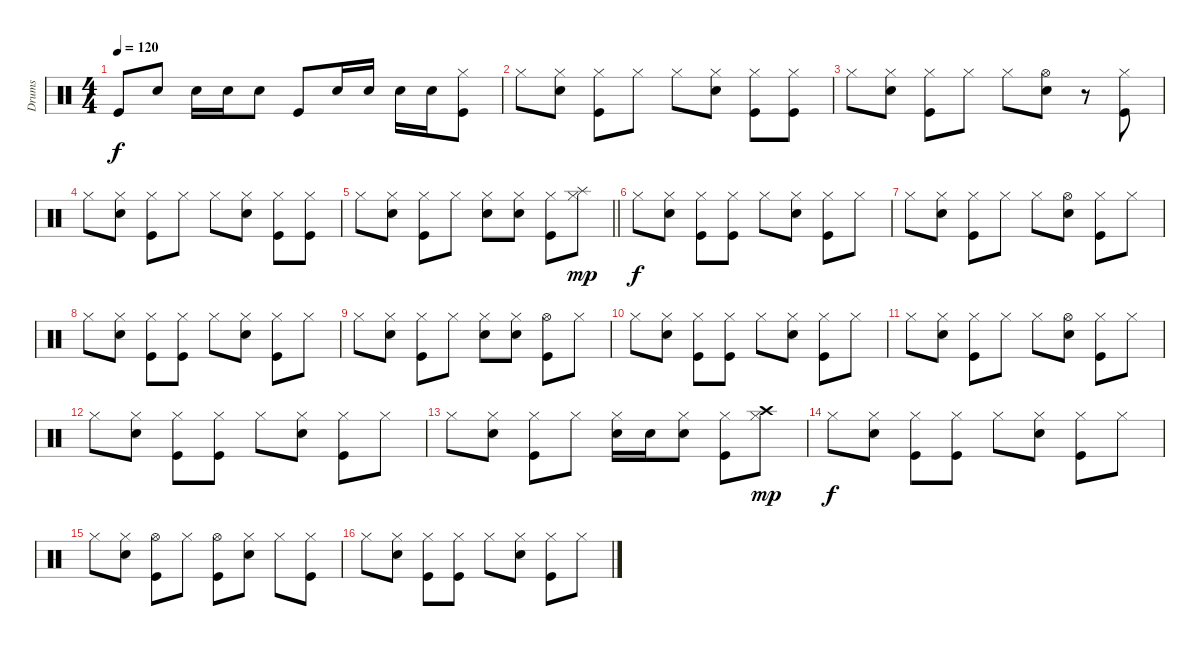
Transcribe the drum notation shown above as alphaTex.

\track ("Drums" "Drums") {instrument percussion}
\staff {score}
\articulation defaults
\ts (4 4)
\tempo 120
\clef neutral
\ks c "Kick (hit)".8{dy f} "Snare (hit) 2".8 "Snare (hit) 2".16 "Snare (hit) 2".16 "Snare (hit) 2".8 "Kick (hit)".8 "Snare (hit) 2".16 "Snare (hit) 2".16 "Snare (hit) 2".16 "Snare (hit) 2".16
("Hi-Hat (closed)" "Kick (hit)").8 |
"Hi-Hat (closed)".8 ("Hi-Hat (closed)" "Snare (hit) 2").8 ("Hi-Hat (closed)" "Kick (hit)").8 "Hi-Hat (closed)".8 "Hi-Hat (closed)".8 ("Hi-Hat (closed)" "Snare (hit) 2").8 ("Hi-Hat (closed)" "Kick (hit)").8 ("Hi-Hat (closed)" "Kick (hit)").8 |
"Hi-Hat (closed)".8 ("Hi-Hat (closed)" "Snare (hit) 2").8 ("Hi-Hat (closed)" "Kick (hit)").8 "Hi-Hat (closed)".8 "Hi-Hat (closed)".8 ("Hi-Hat (open)" "Snare (hit) 2").8 r.8 ("Hi-Hat (closed)" "Kick (hit)").8 |
"Hi-Hat (closed)".8 ("Hi-Hat (closed)" "Snare (hit) 2").8 ("Hi-Hat (closed)" "Kick (hit)").8 "Hi-Hat (closed)".8 "Hi-Hat (closed)".8 ("Hi-Hat (closed)" "Snare (hit) 2").8 ("Hi-Hat (closed)" "Kick (hit)").8 ("Hi-Hat (closed)" "Kick (hit)").8 |
\barLineRight lightlight "Hi-Hat (closed)".8
("Hi-Hat (closed)" "Snare (hit) 2").8 ("Hi-Hat (closed)" "Kick (hit)").8 "Hi-Hat (closed)".8 ("Hi-Hat (closed)" "Snare (hit) 2").8 ("Hi-Hat (closed)" "Snare (hit) 2").8 ("Hi-Hat (closed)" "Kick (hit)").8 ("Hi-Hat (closed)" "Splash (hit)").8{dy mp} |
"Hi-Hat (closed)".8{dy f} ("Hi-Hat (closed)" "Snare (hit) 2").8 ("Hi-Hat (closed)" "Kick (hit)").8 ("Hi-Hat (closed)" "Kick (hit)").8 "Hi-Hat (closed)".8 ("Hi-Hat (closed)" "Snare (hit) 2").8 ("Hi-Hat (closed)" "Kick (hit)").8 "Hi-Hat (closed)".8 |
"Hi-Hat (closed)".8 ("Hi-Hat (closed)" "Snare (hit) 2").8 ("Hi-Hat (closed)" "Kick (hit)").8 "Hi-Hat (closed)".8 "Hi-Hat (closed)".8 ("Hi-Hat (open)" "Snare (hit) 2").8 ("Hi-Hat (closed)" "Kick (hit)").8 "Hi-Hat (closed)".8 |
"Hi-Hat (closed)".8 ("Hi-Hat (closed)" "Snare (hit) 2").8 ("Hi-Hat (closed)" "Kick (hit)").8 ("Hi-Hat (closed)" "Kick (hit)").8 "Hi-Hat (closed)".8 ("Hi-Hat (closed)" "Snare (hit) 2").8 ("Hi-Hat (closed)" "Kick (hit)").8 "Hi-Hat (closed)".8 |
"Hi-Hat (closed)".8 ("Hi-Hat (closed)" "Snare (hit) 2").8 ("Hi-Hat (closed)" "Kick (hit)").8 "Hi-Hat (closed)".8 ("Hi-Hat (closed)" "Snare (hit) 2").8 ("Hi-Hat (closed)" "Snare (hit) 2").8 ("Hi-Hat (open)" "Kick (hit)").8 "Hi-Hat (closed)".8 |
"Hi-Hat (closed)".8 ("Hi-Hat (closed)" "Snare (hit) 2").8 ("Hi-Hat (closed)" "Kick (hit)").8 ("Hi-Hat (closed)" "Kick (hit)").8 "Hi-Hat (closed)".8 ("Hi-Hat (closed)" "Snare (hit) 2").8 ("Hi-Hat (closed)" "Kick (hit)").8 "Hi-Hat (closed)".8 |
"Hi-Hat (closed)".8 ("Hi-Hat (closed)" "Snare (hit) 2").8 ("Hi-Hat (closed)" "Kick (hit)").8 "Hi-Hat (closed)".8 "Hi-Hat (closed)".8 ("Hi-Hat (open)" "Snare (hit) 2").8 ("Hi-Hat (closed)" "Kick (hit)").8 "Hi-Hat (closed)".8 |
"Hi-Hat (closed)".8 ("Hi-Hat (closed)" "Snare (hit) 2").8 ("Hi-Hat (closed)" "Kick (hit)").8 ("Hi-Hat (closed)" "Kick (hit)").8 "Hi-Hat (closed)".8 ("Hi-Hat (closed)" "Snare (hit) 2").8 ("Hi-Hat (closed)" "Kick (hit)").8 "Hi-Hat (closed)".8 |
"Hi-Hat (closed)".8 ("Hi-Hat (closed)" "Snare (hit) 2").8 ("Hi-Hat (closed)" "Kick (hit)").8 "Hi-Hat (closed)".8 ("Hi-Hat (closed)" "Snare (hit) 2").16 "Snare (hit) 2".16 ("Hi-Hat (closed)" "Snare (hit) 2").8 ("Hi-Hat (closed)" "Kick (hit)").8 ("Hi-Hat (closed)" "Crash high (hit)").8{dy mp} |
"Hi-Hat (closed)".8{dy f} ("Hi-Hat (closed)" "Snare (hit) 2").8 ("Hi-Hat (closed)" "Kick (hit)").8 ("Hi-Hat (closed)" "Kick (hit)").8 "Hi-Hat (closed)".8 ("Hi-Hat (closed)" "Snare (hit) 2").8 ("Hi-Hat (closed)" "Kick (hit)").8 "Hi-Hat (closed)".8 |
"Hi-Hat (closed)".8 ("Hi-Hat (closed)" "Snare (hit) 2").8 ("Hi-Hat (open)" "Kick (hit)").8 "Hi-Hat (closed)".8 ("Hi-Hat (open)" "Kick (hit)").8 ("Hi-Hat (closed)" "Snare (hit) 2").8 "Hi-Hat (closed)".8 ("Hi-Hat (closed)" "Kick (hit)").8 |
"Hi-Hat (closed)".8 ("Hi-Hat (closed)" "Snare (hit) 2").8 ("Hi-Hat (closed)" "Kick (hit)").8 ("Hi-Hat (closed)" "Kick (hit)").8 "Hi-Hat (closed)".8 ("Hi-Hat (closed)" "Snare (hit) 2").8 ("Hi-Hat (closed)" "Kick (hit)").8 "Hi-Hat (closed)".8
